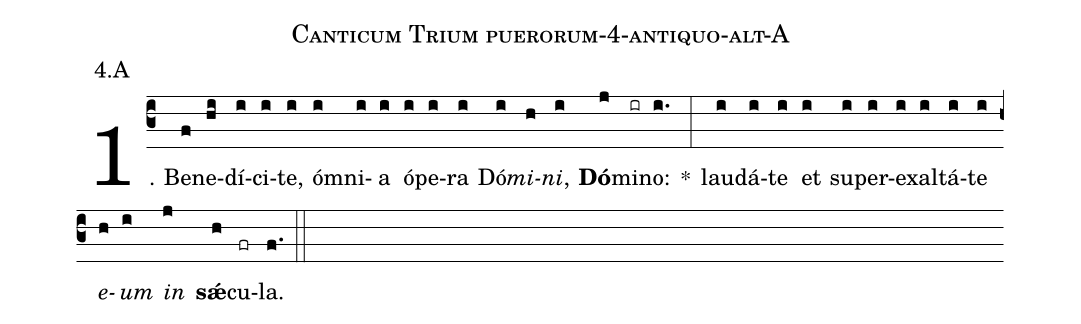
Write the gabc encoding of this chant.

name: Canticum Trium puerorum-4-antiquo-alt-A;
annotation: 4.A;
%%
(c3)1. Be(f)ne(hi)dí(i)ci(i)te,(i) óm(i)ni(i)a(i) ó(i)pe(i)ra(i) Dó(i)<i>mi</i>(h)<i>ni</i>,(i) <b>Dó</b>(j)mi(ir)no:(i.) *(:) lau(i)dá(i)te(i) et(i) su(i)per(i)ex(i)al(i)tá(i)te(i) <i>e</i>(h)<i>um</i>(i) <i>in</i>(j) <b>sǽ</b>(h)cu(fr)la.(f.) (::)
